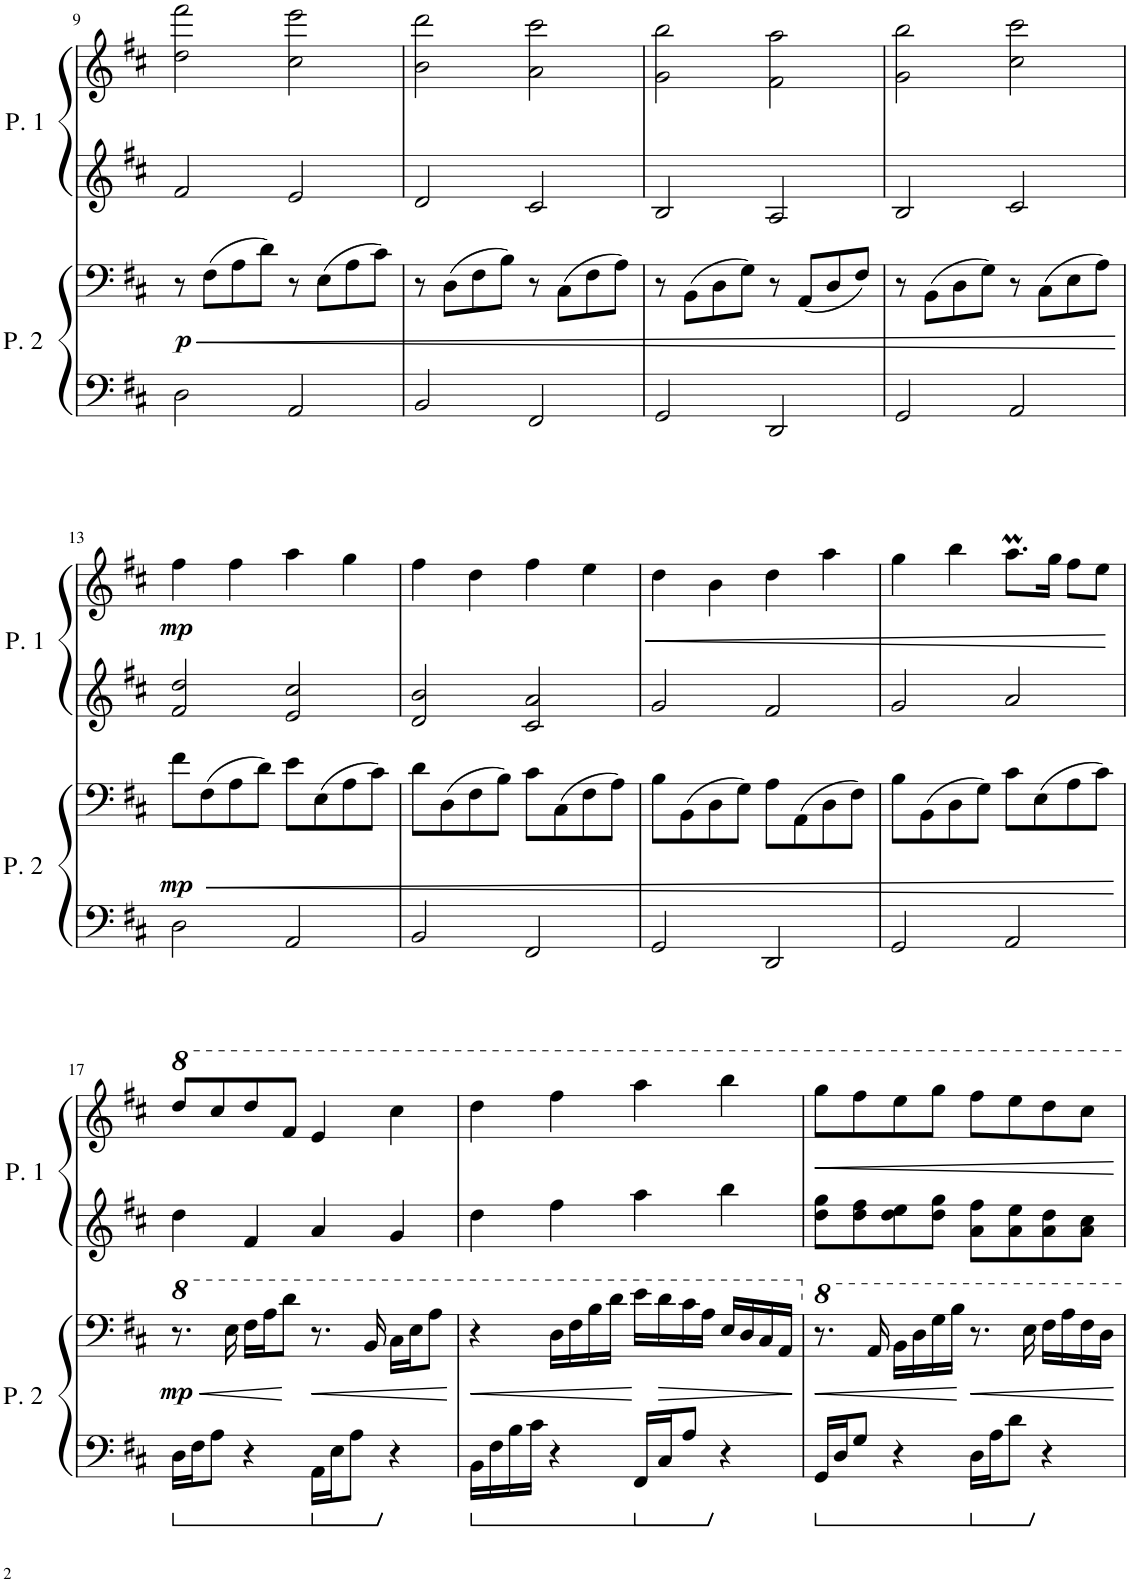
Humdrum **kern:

**kern	**kern	**dynam	**kern	**kern	**dynam
*part2	*part2	*part2	*part1	*part1	*part1
*staff4	*staff3	*staff3/4	*staff2	*staff1	*staff1/2
*I"Piano 2	*	*	*I"Piano 1	*	*
*I'P. 2	*	*	*I'P. 1	*	*
!!LO:PB:g=z
*clefF4	*clefF4	*	*clefG2	*clefG2	*
*k[f#c#]	*k[f#c#]	*	*k[f#c#]	*k[f#c#]	*
*M4/4	*M4/4	*	*M4/4	*M4/4	*
=9	=9	=9	=9	=9	=9
!	!	!LO:HP:b	!	!	!
!	!	!LO:DY:n=1:b	!	!	!
2D\	8r	< p	2f#/	2dd\ 2fff#\	.
.	(8F#\L	.	.	.	.
.	8A\	.	.	.	.
.	8d\J)	.	.	.	.
2AA/	8r	.	2e/	2cc#\ 2eee\	.
.	(8E\L	.	.	.	.
.	8A\	.	.	.	.
.	8c#\J)	.	.	.	.
=10	=10	=10	=10	=10	=10
2BB/	8r	.	2d/	2b\ 2ddd\	.
.	(8D\L	.	.	.	.
.	8F#\	.	.	.	.
.	8B\J)	.	.	.	.
2FF#/	8r	.	2c#/	2a\ 2ccc#\	.
.	(8C#\L	.	.	.	.
.	8F#\	.	.	.	.
.	8A\J)	.	.	.	.
=11	=11	=11	=11	=11	=11
2GG/	8r	.	2B/	2g\ 2bb\	.
.	(8BB\L	.	.	.	.
.	8D\	.	.	.	.
.	8G\J)	.	.	.	.
2DD/	8r	.	2A/	2f#\ 2aa\	.
.	(8AA/L	.	.	.	.
.	8D/	.	.	.	.
.	8F#/J)	.	.	.	.
=12	=12	=12	=12	=12	=12
2GG/	8r	.	2B/	2g\ 2bb\	.
.	(8BB\L	.	.	.	.
.	8D\	.	.	.	.
.	8G\J)	.	.	.	.
2AA/	8r	.	2c#/	2cc#\ 2ccc#\	.
.	(8C#\L	.	.	.	.
.	8E\	.	.	.	.
.	8A\J)	.	.	.	.
.	.	[	.	.	.
!!LO:LB:g=z
=13	=13	=13	=13	=13	=13
!	!	!LO:HP:b	!	!	!
!	!	!LO:DY:n=1:b	!	!	!LO:DY:b
2D\	8f#\L	< mp	2f#/ 2dd/	4ff#\	mp
.	(8F#\	.	.	.	.
.	8A\	.	.	4ff#\	.
.	8d\J)	.	.	.	.
2AA/	8e\L	.	2e/ 2cc#/	4aa\	.
.	(8E\	.	.	.	.
.	8A\	.	.	4gg\	.
.	8c#\J)	.	.	.	.
=14	=14	=14	=14	=14	=14
2BB/	8d\L	.	2d/ 2b/	4ff#\	.
.	(8D\	.	.	.	.
.	8F#\	.	.	4dd\	.
.	8B\J)	.	.	.	.
2FF#/	8c#\L	.	2c#/ 2a/	4ff#\	.
.	(8C#\	.	.	.	.
.	8F#\	.	.	4ee\	.
.	8A\J)	.	.	.	.
=15	=15	=15	=15	=15	=15
!	!	!	!	!	!LO:HP:b
2GG/	8B\L	.	2g/	4dd\	<
.	(8BB\	.	.	.	.
.	8D\	.	.	4b\	.
.	8G\J)	.	.	.	.
2DD/	8A\L	.	2f#/	4dd\	.
.	(8AA\	.	.	.	.
.	8D\	.	.	4aa\	.
.	8F#\J)	.	.	.	.
=16	=16	=16	=16	=16	=16
2GG/	8B\L	.	2g/	4gg\	.
.	(8BB\	.	.	.	.
.	8D\	.	.	4bb\	.
.	8G\J)	.	.	.	.
2AA/	8c#\L	.	2a/	8.aaM\L	.
.	(8E\	.	.	.	.
.	.	.	.	16gg\Jk	.
.	8A\	.	.	8ff#\L	.
.	8c#\J)	.	.	8ee\J	.
.	.	[	.	.	[
!!LO:LB:g=z
=17	=17	=17	=17	=17	=17
!	!	!LO:HP:b	!	!	!
!	!	!LO:DY:n=1:b	!	!	!
16D\LL	8.r	< mp	4dd\	8ddd/L	.
16F#\J	.	.	.	.	.
8A\J	.	.	.	8ccc#/	.
*	*8va	*	*	*	*
.	16e\	.	.	.	.
4r	16f#\LL	.	4f#/	8ddd/	.
.	16a\J	.	.	.	.
.	8dd\J	.	.	8ff#/J	.
!	!	!LO:HP:n=1:b	!	!	!
16AA\LL	8.r	[ <	4a/	4ee/	.
16E\J	.	.	.	.	.
8A\J	.	.	.	.	.
.	16B/	.	.	.	.
4r	16c#\LL	.	4g/	4ccc#\	.
.	16e\J	.	.	.	.
.	8a\J	.	.	.	.
.	.	[	.	.	.
=18	=18	=18	=18	=18	=18
!	!	!LO:HP:b	!	!	!
16BB\LL	4r	<	4dd\	4ddd\	.
16F#\	.	.	.	.	.
16B\	.	.	.	.	.
16c#\JJ	.	.	.	.	.
4r	16d\LL	.	4ff#\	4fff#\	.
.	16f#\	.	.	.	.
.	16b\	.	.	.	.
.	16dd\JJ	.	.	.	.
16FF#/LL	16ee\LL	.	4aa\	4aaa\	.
!	!	!LO:HP:n=1:b	!	!	!
16C#/J	16dd\	[ >	.	.	.
8A/J	16cc#\	.	.	.	.
.	16a\JJ	.	.	.	.
4r	16e/LL	.	4bb\	4bbb\	.
.	16d/	.	.	.	.
.	16c#/	.	.	.	.
.	16A/JJ	.	.	.	.
.	.	]	.	.	.
=19	=19	=19	=19	=19	=19
*	*X8va	*	*	*	*
!	!	!LO:HP:b	!	!	!LO:HP:b
16GG/LL	8.r	<	8dd\ 8gg\L	8ggg\L	<
16D/J	.	.	.	.	.
8G/J	.	.	8dd\ 8ff#\	8fff#\	.
.	16A/	.	.	.	.
4r	16B\LL	.	8dd\ 8ee\	8eee\	.
.	16d\	.	.	.	.
.	16g\	.	8dd\ 8gg\J	8ggg\J	.
.	16b\JJ	.	.	.	.
!	!	!LO:HP:n=1:b	!	!	!
16D\LL	8.r	[ <	8a\ 8ff#\L	8fff#\L	.
16A\J	.	.	.	.	.
8d\J	.	.	8a\ 8ee\	8eee\	.
.	16e\	.	.	.	.
4r	16f#\LL	.	8a\ 8dd\	8ddd\	.
.	16a\	.	.	.	.
.	16f#\	.	8a\ 8cc#\J	8ccc#\J	.
.	16d\JJ	.	.	.	.
.	.	[	.	.	[
=	=	=	=	=	=
*-	*-	*-	*-	*-	*-
